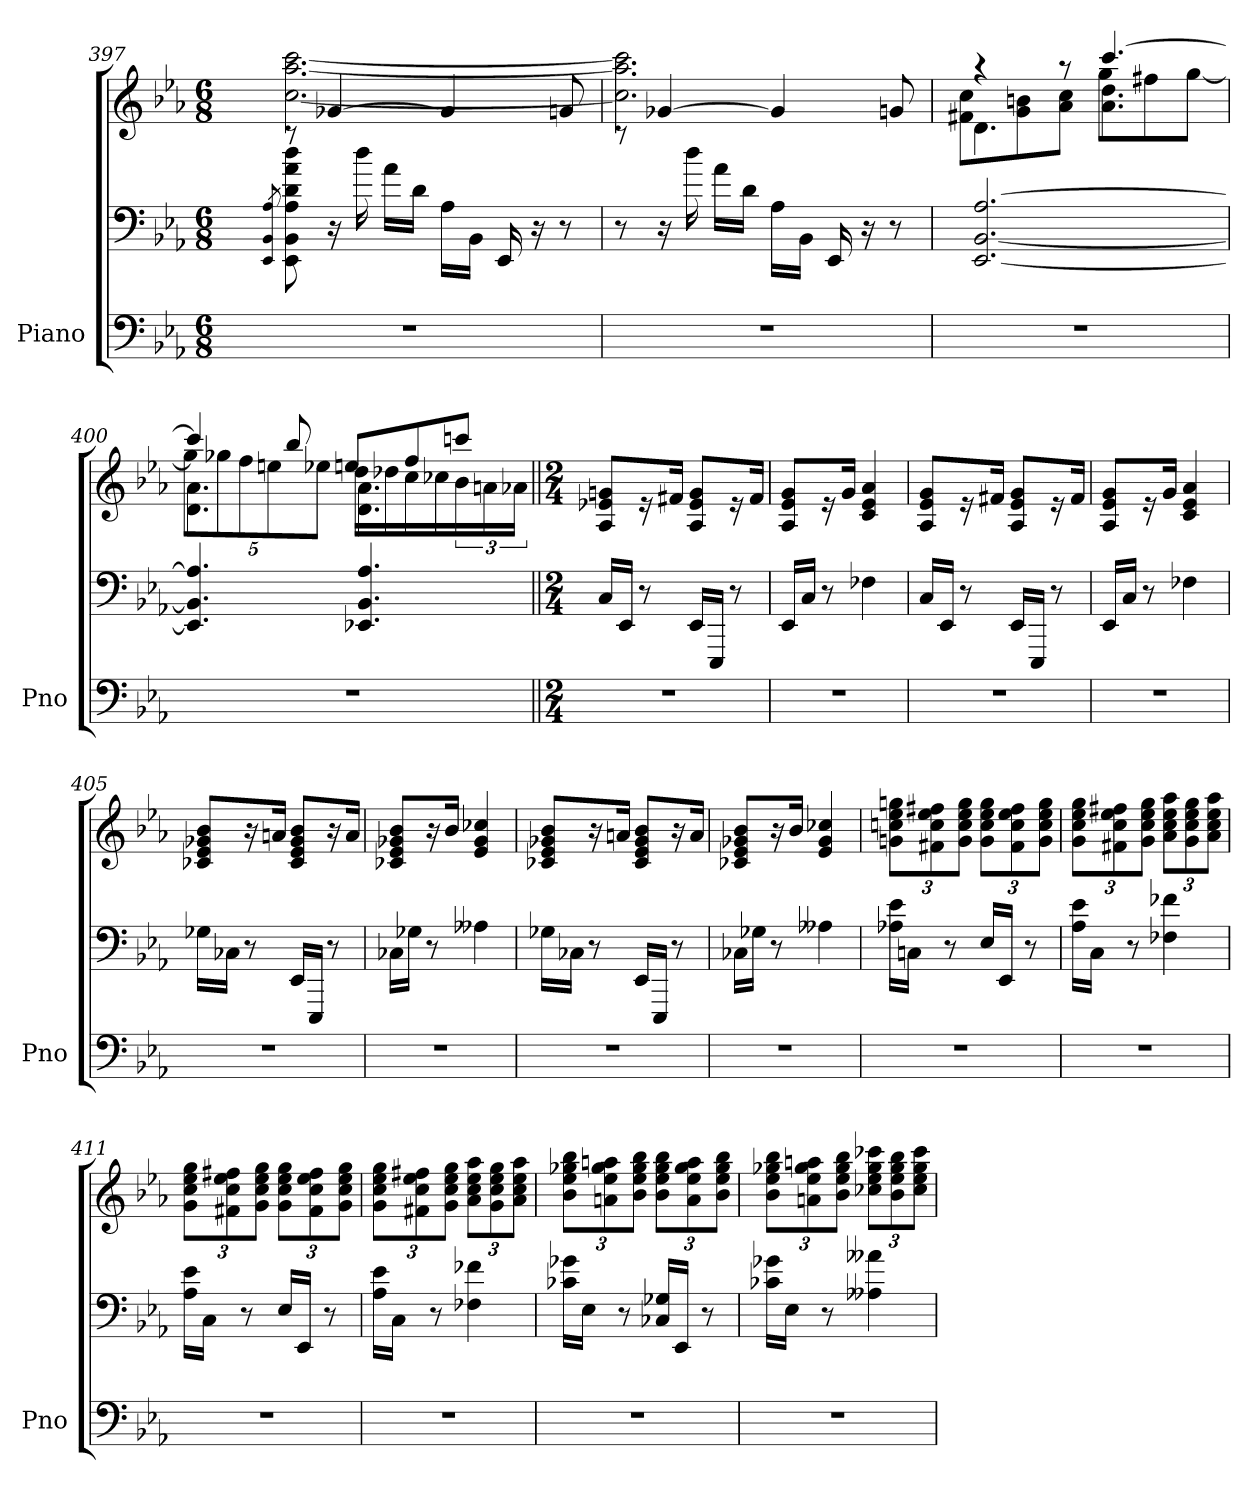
**kern	**kern	**kern
*part1	*part1	*part1
*staff3	*staff2	*staff1
*I"Piano	*	*
*I'Pno	*	*
*clefF4	*clefF4	*clefG2
*k[b-e-a-]	*k[b-e-a-]	*k[b-e-a-]
*M6/8	*M6/8	*M6/8
=397	=397	=397
.	8qEE-/ 8qBB-/ 8qA-/	.
*	*	*^
2.r	8EE-] 8BB-] 8A-] 8d 8a- 8dd	8rc	[2.cc [2.aa- [2.ccc
.	16r	[4g-X	.
.	16dd	.	.
.	16a-LL	.	.
.	16dJJ	.	.
.	16A-LL	4g-]	.
.	16BB-JJ	.	.
.	16EE-	.	.
.	16r	.	.
.	8r	8gn	.
=398	=398	=398	=398
2.r	8r	8rc	2.cc] 2.aa-] 2.ccc]
.	16r	[4g-X	.
.	16dd	.	.
.	16a-LL	.	.
.	16dJJ	.	.
.	16A-LL	4g-]	.
.	16BB-JJ	.	.
.	16EE-	.	.
.	16r	.	.
.	8r	8gn	.
=399	=399	=399	=399
*	*	*	*^
2.r	[2.EE- [2.BB- [2.A-	4.d\	8f#X 8ccL	4raa
.	.	.	8g 8bn	.
.	.	.	8a- 8ccJ	8raa
.	.	4.a-\ 4.dd\	8ggL	[4.ccc
.	.	.	8ff#X	.
.	.	.	[8ggJ	.
=400	=400	=400	=400	=400
2.r	4.EE-] 4.BB-] 4.A-]	4.d\ 4.a-\	40%3ggL]	4ccc]
.	.	.	40%3gg-X	.
.	.	.	40%3ff	.
.	.	.	40%3een	.
.	.	.	.	8bb-
.	.	.	40%3ee-XJ	.
.	4.EE-X 4.BB- 4.A-	4.d\ 4.a-\	16ddLL	8eenL
.	.	.	16dd-X	.
.	.	.	16cc	8ff
.	.	.	16cc-X	.
.	.	.	24b-	8cccnJ
.	.	.	24an	.
.	.	.	24a-XJJ	.
*	*	*v	*v	*v
=401||	=401||	=401||
*M2/4	*M2/4	*M2/4
2r	16CLL	8A- 8e-X 8gnL
.	16EE-JJ	.
.	8r	16r
.	.	16f#XJk
.	16EE-LL	8A- 8e- 8gL
.	16EEE-JJ	.
.	8r	16r
.	.	16f#Jk
=402	=402	=402
2r	16EE-LL	8A- 8e- 8gL
.	16CJJ	.
.	8r	16r
.	.	16gJk
.	4F-X	4c 4e- 4a-
=403	=403	=403
2r	16CLL	8A- 8e- 8gL
.	16EE-JJ	.
.	8r	16r
.	.	16f#XJk
.	16EE-LL	8A- 8e- 8gL
.	16EEE-JJ	.
.	8r	16r
.	.	16f#Jk
=404	=404	=404
2r	16EE-LL	8A- 8e- 8gL
.	16CJJ	.
.	8r	16r
.	.	16gJk
.	4F-X	4c 4e- 4a-
=405	=405	=405
2r	16G-XLL	8c-X 8e- 8g-X 8b-L
.	16C-XJJ	.
.	8r	16r
.	.	16anJk
.	16EE-LL	8c- 8e- 8g- 8b-L
.	16EEE-JJ	.
.	8r	16r
.	.	16aJk
=406	=406	=406
2r	16C-XLL	8c-X 8e- 8g-X 8b-L
.	16G-XJJ	.
.	8r	16r
.	.	16b-Jk
.	4A--X	4e- 4g- 4cc-X
=407	=407	=407
2r	16G-XLL	8c-X 8e- 8g-X 8b-L
.	16C-XJJ	.
.	8r	16r
.	.	16anJk
.	16EE-LL	8c- 8e- 8g- 8b-L
.	16EEE-JJ	.
.	8r	16r
.	.	16aJk
=408	=408	=408
2r	16C-XLL	8c-X 8e- 8g-X 8b-L
.	16G-XJJ	.
.	8r	16r
.	.	16b-Jk
.	4A--X	4e- 4g- 4cc-X
=409	=409	=409
2r	16A-X 16e-LL	12gn 12ccn 12ee- 12ggnL
.	16CnJJ	.
.	.	12f#X 12cc 12ee- 12ff#X
.	8r	.
.	.	12g 12cc 12ee- 12ggJ
.	16E-LL	12g 12cc 12ee- 12ggL
.	16EE-JJ	.
.	.	12f# 12cc 12ee- 12ff#
.	8r	.
.	.	12g 12cc 12ee- 12ggJ
=410	=410	=410
2r	16A- 16e-LL	12g 12cc 12ee- 12ggL
.	16CJJ	.
.	.	12f#X 12cc 12ee- 12ff#X
.	8r	.
.	.	12g 12cc 12ee- 12ggJ
.	4F-X 4f-X	12a- 12cc 12ee- 12aa-L
.	.	12g 12cc 12ee- 12gg
.	.	12a- 12cc 12ee- 12aa-J
=411	=411	=411
2r	16A- 16e-LL	12g 12cc 12ee- 12ggL
.	16CJJ	.
.	.	12f#X 12cc 12ee- 12ff#X
.	8r	.
.	.	12g 12cc 12ee- 12ggJ
.	16E-LL	12g 12cc 12ee- 12ggL
.	16EE-JJ	.
.	.	12f# 12cc 12ee- 12ff#
.	8r	.
.	.	12g 12cc 12ee- 12ggJ
=412	=412	=412
2r	16A- 16e-LL	12g 12cc 12ee- 12ggL
.	16CJJ	.
.	.	12f#X 12cc 12ee- 12ff#X
.	8r	.
.	.	12g 12cc 12ee- 12ggJ
.	4F-X 4f-X	12a- 12cc 12ee- 12aa-L
.	.	12g 12cc 12ee- 12gg
.	.	12a- 12cc 12ee- 12aa-J
=413	=413	=413
2r	16c-X 16g-XLL	12b- 12ee- 12gg-X 12bb-L
.	16E-JJ	.
.	.	12an 12ee- 12gg- 12aan
.	8r	.
.	.	12b- 12ee- 12gg- 12bb-J
.	16C-X 16G-XLL	12b- 12ee- 12gg- 12bb-L
.	16EE-JJ	.
.	.	12a 12ee- 12gg- 12aa
.	8r	.
.	.	12b- 12ee- 12gg- 12bb-J
=414	=414	=414
2r	16c-X 16g-XLL	12b- 12ee- 12gg-X 12bb-L
.	16E-JJ	.
.	.	12an 12ee- 12gg- 12aan
.	8r	.
.	.	12b- 12ee- 12gg- 12bb-J
.	4A--X 4a--X	12cc-X 12ee- 12gg- 12ccc-XL
.	.	12b- 12ee- 12gg- 12bb-
.	.	12cc- 12ee- 12gg- 12ccc-J
=	=	=
*-	*-	*-
